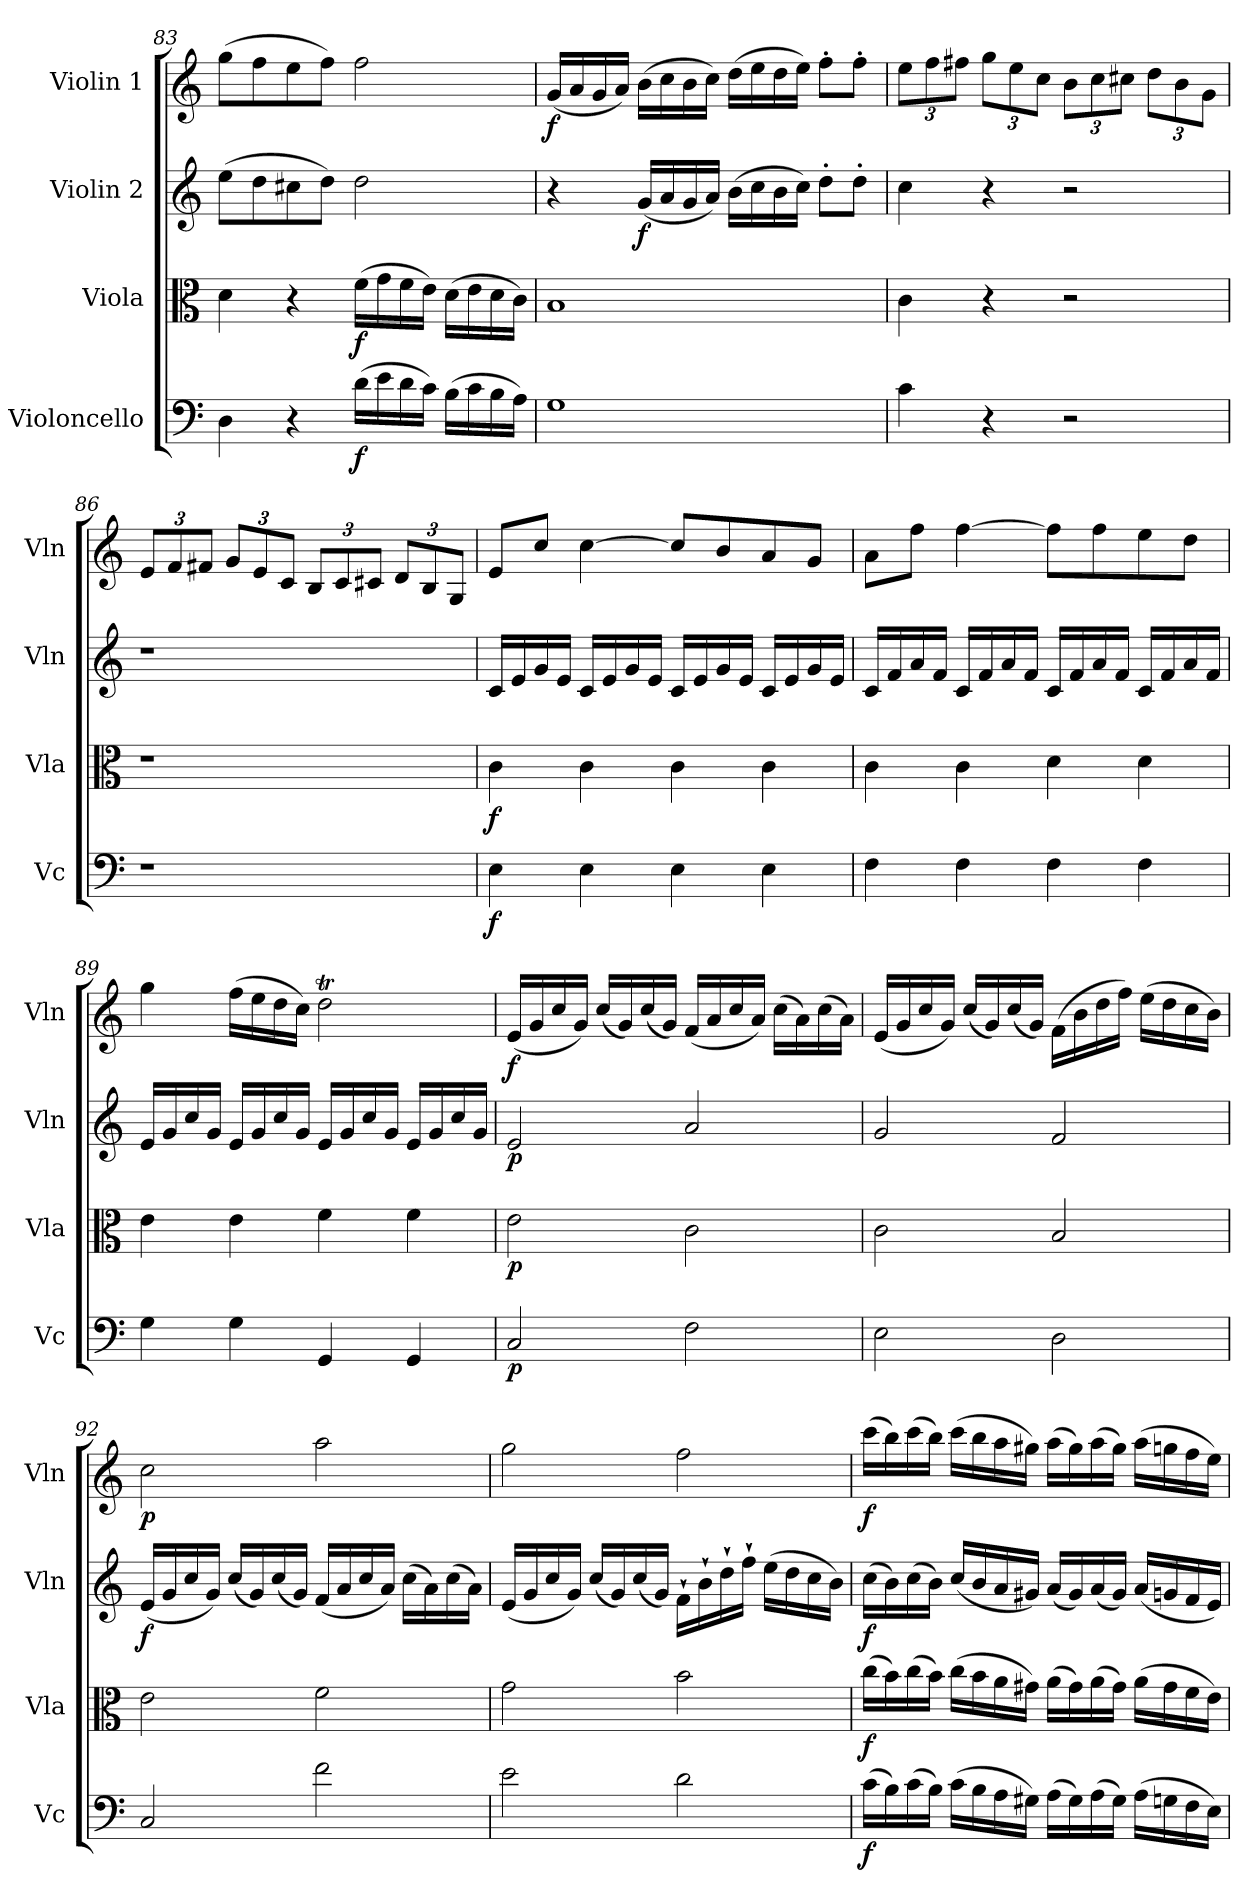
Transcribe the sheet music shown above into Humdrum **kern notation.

**kern	**dynam	**kern	**dynam	**kern	**dynam	**kern	**dynam
*part4	*part4	*part3	*part3	*part2	*part2	*part1	*part1
*staff4	*staff4	*staff3	*staff3	*staff2	*staff2	*staff1	*staff1
*I"Violoncello	*	*I"Viola	*	*I"Violin 2	*	*I"Violin 1	*
*I'Vc	*	*I'Vla	*	*I'Vln	*	*I'Vln	*
*clefF4	*	*clefC3	*	*clefG2	*	*clefG2	*
*k[]	*	*k[]	*	*k[]	*	*k[]	*
=83	=83	=83	=83	=83	=83	=83	=83
4D\	.	4d\	.	(>8ee\L	.	(>8gg\L	.
.	.	.	.	8dd\	.	8ff\	.
4r	.	4r	.	8cc#X\	.	8ee\	.
.	.	.	.	8dd\J)	.	8ff\J)	.
!	!LO:DY:b	!	!LO:DY:b	!	!	!	!
(>16d\LL	f	(>16f\LL	f	2dd\	.	2ff\	.
16e\	.	16g\	.	.	.	.	.
16d\	.	16f\	.	.	.	.	.
16c\JJ)	.	16e\JJ)	.	.	.	.	.
(>16B\LL	.	(>16d\LL	.	.	.	.	.
16c\	.	16e\	.	.	.	.	.
16B\	.	16d\	.	.	.	.	.
16A\JJ)	.	16c\JJ)	.	.	.	.	.
!!LO:LB:g=z
=84	=84	=84	=84	=84	=84	=84	=84
!	!	!	!	!	!	!	!LO:DY:b
1G	.	1B	.	4r	.	(<16g/LL	f
.	.	.	.	.	.	16a/	.
.	.	.	.	.	.	16g/	.
.	.	.	.	.	.	16a/JJ)	.
!	!	!	!	!	!LO:DY:b	!	!
.	.	.	.	(<16g/LL	f	(>16b\LL	.
.	.	.	.	16a/	.	16cc\	.
.	.	.	.	16g/	.	16b\	.
.	.	.	.	16a/JJ)	.	16cc\JJ)	.
.	.	.	.	(>16b\LL	.	(>16dd\LL	.
.	.	.	.	16cc\	.	16ee\	.
.	.	.	.	16b\	.	16dd\	.
.	.	.	.	16cc\JJ)	.	16ee\JJ)	.
.	.	.	.	8dd'\L	.	8ff'\L	.
.	.	.	.	8dd'\J	.	8ff'\J	.
=85	=85	=85	=85	=85	=85	=85	=85
*	*	*	*	*	*	*Xbrackettup	*
4c\	.	4c\	.	4cc\	.	12ee\L	.
.	.	.	.	.	.	12ff\	.
.	.	.	.	.	.	12ff#X\J	.
4r	.	4r	.	4r	.	12gg\L	.
.	.	.	.	.	.	12ee\	.
.	.	.	.	.	.	12cc\J	.
2r	.	2r	.	2r	.	12b\L	.
.	.	.	.	.	.	12cc\	.
.	.	.	.	.	.	12cc#X\J	.
.	.	.	.	.	.	12dd\L	.
.	.	.	.	.	.	12b\	.
.	.	.	.	.	.	12g\J	.
=86	=86	=86	=86	=86	=86	=86	=86
1r	.	1r	.	1r	.	12e/L	.
.	.	.	.	.	.	12f/	.
.	.	.	.	.	.	12f#X/J	.
.	.	.	.	.	.	12g/L	.
.	.	.	.	.	.	12e/	.
.	.	.	.	.	.	12c/J	.
.	.	.	.	.	.	12B/L	.
.	.	.	.	.	.	12c/	.
.	.	.	.	.	.	12c#X/J	.
.	.	.	.	.	.	12d/L	.
.	.	.	.	.	.	12B/	.
.	.	.	.	.	.	12G/J	.
=87	=87	=87	=87	=87	=87	=87	=87
!	!LO:DY:b	!	!LO:DY:b	!	!	!	!
4E\	f	4c\	f	16c/LL	.	8e/L	.
.	.	.	.	16e/	.	.	.
.	.	.	.	16g/	.	8cc/J	.
.	.	.	.	16e/JJ	.	.	.
4E\	.	4c\	.	16c/LL	.	[4cc\	.
.	.	.	.	16e/	.	.	.
.	.	.	.	16g/	.	.	.
.	.	.	.	16e/JJ	.	.	.
4E\	.	4c\	.	16c/LL	.	8cc/L]	.
.	.	.	.	16e/	.	.	.
.	.	.	.	16g/	.	8b/	.
.	.	.	.	16e/JJ	.	.	.
4E\	.	4c\	.	16c/LL	.	8a/	.
.	.	.	.	16e/	.	.	.
.	.	.	.	16g/	.	8g/J	.
.	.	.	.	16e/JJ	.	.	.
=88	=88	=88	=88	=88	=88	=88	=88
4F\	.	4c\	.	16c/LL	.	8a\L	.
.	.	.	.	16f/	.	.	.
.	.	.	.	16a/	.	8ff\J	.
.	.	.	.	16f/JJ	.	.	.
4F\	.	4c\	.	16c/LL	.	[4ff\	.
.	.	.	.	16f/	.	.	.
.	.	.	.	16a/	.	.	.
.	.	.	.	16f/JJ	.	.	.
4F\	.	4d\	.	16c/LL	.	8ff\L]	.
.	.	.	.	16f/	.	.	.
.	.	.	.	16a/	.	8ff\	.
.	.	.	.	16f/JJ	.	.	.
4F\	.	4d\	.	16c/LL	.	8ee\	.
.	.	.	.	16f/	.	.	.
.	.	.	.	16a/	.	8dd\J	.
.	.	.	.	16f/JJ	.	.	.
!!LO:LB:g=z
=89	=89	=89	=89	=89	=89	=89	=89
4G\	.	4e\	.	16e/LL	.	4gg\	.
.	.	.	.	16g/	.	.	.
.	.	.	.	16cc/	.	.	.
.	.	.	.	16g/JJ	.	.	.
4G\	.	4e\	.	16e/LL	.	(>16ff\LL	.
.	.	.	.	16g/	.	16ee\	.
.	.	.	.	16cc/	.	16dd\	.
.	.	.	.	16g/JJ	.	16cc\JJ)	.
4GG/	.	4f\	.	16e/LL	.	2ddT\	.
.	.	.	.	16g/	.	.	.
.	.	.	.	16cc/	.	.	.
.	.	.	.	16g/JJ	.	.	.
4GG/	.	4f\	.	16e/LL	.	.	.
.	.	.	.	16g/	.	.	.
.	.	.	.	16cc/	.	.	.
.	.	.	.	16g/JJ	.	.	.
=90	=90	=90	=90	=90	=90	=90	=90
!	!LO:DY:b	!	!LO:DY:b	!	!LO:DY:b	!	!LO:DY:b
2C/	p	2e\	p	2e/	p	(<16e/LL	f
.	.	.	.	.	.	16g/	.
.	.	.	.	.	.	16cc/	.
.	.	.	.	.	.	16g/JJ)	.
.	.	.	.	.	.	(<16cc/LL	.
.	.	.	.	.	.	16g/)	.
.	.	.	.	.	.	(<16cc/	.
.	.	.	.	.	.	16g/JJ)	.
2F\	.	2c\	.	2a/	.	(<16f/LL	.
.	.	.	.	.	.	16a/	.
.	.	.	.	.	.	16cc/	.
.	.	.	.	.	.	16a/JJ)	.
.	.	.	.	.	.	(>16cc\LL	.
.	.	.	.	.	.	16a\)	.
.	.	.	.	.	.	(>16cc\	.
.	.	.	.	.	.	16a\JJ)	.
=91	=91	=91	=91	=91	=91	=91	=91
2E\	.	2c\	.	2g/	.	(<16e/LL	.
.	.	.	.	.	.	16g/	.
.	.	.	.	.	.	16cc/	.
.	.	.	.	.	.	16g/JJ)	.
.	.	.	.	.	.	(<16cc/LL	.
.	.	.	.	.	.	16g/)	.
.	.	.	.	.	.	(<16cc/	.
.	.	.	.	.	.	16g/JJ)	.
2D\	.	2B/	.	2f/	.	(>16f\LL	.
.	.	.	.	.	.	16b\	.
.	.	.	.	.	.	16dd\	.
.	.	.	.	.	.	16ff\JJ)	.
.	.	.	.	.	.	(>16ee\LL	.
.	.	.	.	.	.	16dd\	.
.	.	.	.	.	.	16cc\	.
.	.	.	.	.	.	16b\JJ)	.
=92	=92	=92	=92	=92	=92	=92	=92
!	!	!	!	!	!LO:DY:b	!	!LO:DY:b
2C/	.	2e\	.	(<16e/LL	f	2cc\	p
.	.	.	.	16g/	.	.	.
.	.	.	.	16cc/	.	.	.
.	.	.	.	16g/JJ)	.	.	.
.	.	.	.	(<16cc/LL	.	.	.
.	.	.	.	16g/)	.	.	.
.	.	.	.	(<16cc/	.	.	.
.	.	.	.	16g/JJ)	.	.	.
2f\	.	2f\	.	(>16f/LL	.	2aa\	.
.	.	.	.	16a/	.	.	.
.	.	.	.	16cc/	.	.	.
.	.	.	.	16a/JJ)	.	.	.
.	.	.	.	(>16cc\LL	.	.	.
.	.	.	.	16a\)	.	.	.
.	.	.	.	(>16cc\	.	.	.
.	.	.	.	16a\JJ)	.	.	.
=93	=93	=93	=93	=93	=93	=93	=93
2e\	.	2g\	.	(<16e/LL	.	2gg\	.
.	.	.	.	16g/	.	.	.
.	.	.	.	16cc/	.	.	.
.	.	.	.	16g/JJ)	.	.	.
.	.	.	.	(<16cc/LL	.	.	.
.	.	.	.	16g/)	.	.	.
.	.	.	.	(<16cc/	.	.	.
.	.	.	.	16g/JJ)	.	.	.
2d\	.	2b\	.	16f`\LL	.	2ff\	.
.	.	.	.	16b`\	.	.	.
.	.	.	.	16dd`\	.	.	.
.	.	.	.	16ff`\JJ	.	.	.
.	.	.	.	(>16ee\LL	.	.	.
.	.	.	.	16dd\	.	.	.
.	.	.	.	16cc\	.	.	.
.	.	.	.	16b\JJ)	.	.	.
!!LO:LB:g=z
=94	=94	=94	=94	=94	=94	=94	=94
!	!LO:DY:b	!	!LO:DY:b	!	!LO:DY:b	!	!LO:DY:b
(>16c\LL	f	(>16cc\LL	f	(>16cc\LL	f	(>16ccc\LL	f
16B\)	.	16b\)	.	16b\)	.	16bb\)	.
(>16c\	.	(>16cc\	.	(>16cc\	.	(>16ccc\	.
16B\JJ)	.	16b\JJ)	.	16b\JJ)	.	16bb\JJ)	.
(>16c\LL	.	(>16cc\LL	.	(<16cc/LL	.	(>16ccc\LL	.
16B\	.	16b\	.	16b/	.	16bb\	.
16A\	.	16a\	.	16a/	.	16aa\	.
16G#X\JJ)	.	16g#X\JJ)	.	16g#X/JJ)	.	16gg#X\JJ)	.
(>16A\LL	.	(>16a\LL	.	(<16a/LL	.	(>16aa\LL	.
16G#\)	.	16g#\)	.	16g#/)	.	16gg#\)	.
(>16A\	.	(>16a\	.	(<16a/	.	(>16aa\	.
16G#\JJ)	.	16g#\JJ)	.	16g#/JJ)	.	16gg#\JJ)	.
(>16A\LL	.	(>16a\LL	.	(<16a/LL	.	(>16aa\LL	.
16Gn\	.	16g#\	.	16gn/	.	16ggn\	.
16F\	.	16f\	.	16f/	.	16ff\	.
16E\JJ)	.	16e\JJ)	.	16e/JJ)	.	16ee\JJ)	.
=	=	=	=	=	=	=	=
*-	*-	*-	*-	*-	*-	*-	*-
